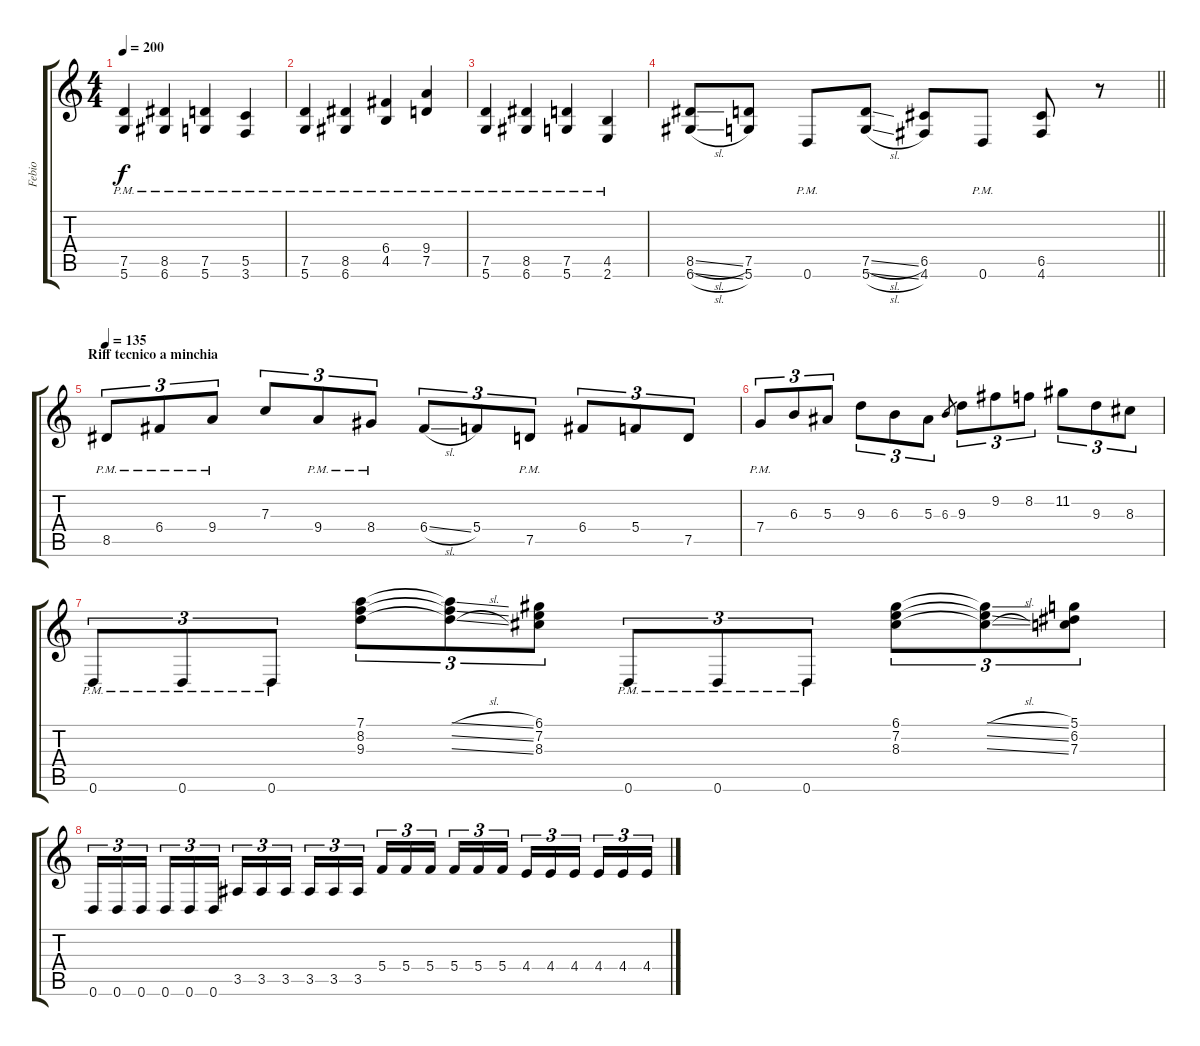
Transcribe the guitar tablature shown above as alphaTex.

\track ("Febio" "Febio") {instrument distortionguitar}
\staff {score tabs}
\tuning (D4 A3 F3 C3 G2 D2) {hide}
\ts (4 4)
\tempo 200
\clef g2
\ks c
(7.5{pm} 5.6{pm}).4{dy f} (8.5{pm} 6.6{pm}).4 (7.5{pm} 5.6{pm}).4 (5.5{pm} 3.6{pm}).4 |
(7.5{pm} 5.6{pm}).4 (8.5{pm} 6.6{pm}).4 (6.4{pm} 4.5{pm}).4 (9.4{pm} 7.5{pm}).4 |
(7.5{pm} 5.6{pm}).4 (8.5{pm} 6.6{pm}).4 (7.5{pm} 5.6{pm}).4 (4.5{pm} 2.6{pm}).4 |
\barLineRight lightlight
(8.5{sl} 6.6{sl}).8 (7.5 5.6).8 0.6{pm}.8 (7.5{sl} 5.6{sl}).8 (6.5 4.6).8 0.6{pm}.8 (6.5 4.6).8 r.8 |
\section ("" "Riff tecnico a minchia")
\tempo 135
8.5{pm}.8{tu (3 2)} 6.4{pm}.8{tu (3 2)} 9.4{pm}.8{tu (3 2)} 7.3.8{tu (3 2)} 9.4{pm}.8{tu (3 2)} 8.4{pm}.8{tu (3 2)} 6.4{sl}.8{tu (3 2)} 5.4.8{tu (3 2)} 7.5{pm}.8{tu (3 2)} 6.4.8{tu (3 2)} 5.4.8{tu (3 2)} 7.5.8{tu (3 2)} |
7.4{pm}.8{tu (3 2)} 6.3.8{tu (3 2)} 5.3.8{tu (3 2)} 9.3.8{tu (3 2)} 6.3.8{tu (3 2)} 5.3.8{tu (3 2)} 6.3.8{gr} 9.3.8{tu (3 2)} 9.2.8{tu (3 2)} 8.2.8{tu (3 2)} 11.2.8{tu (3 2)} 9.3.8{tu (3 2)} 8.3.8{tu (3 2)} |
0.6{pm}.8{tu (3 2)} 0.6{pm}.8{tu (3 2)} 0.6{pm}.8{tu (3 2)} (7.1 8.2 9.3).8{tu (3 2)} (7.1{sl t} 8.2{sl t} 9.3{sl t}).8{tu (3 2)} (6.1 7.2 8.3).8{tu (3 2)} 0.6{pm}.8{tu (3 2)} 0.6{pm}.8{tu (3 2)} 0.6{pm}.8{tu (3 2)} (6.1 7.2 8.3).8{tu (3 2)} (6.1{sl t} 7.2{sl t} 8.3{sl t}).8{tu (3 2)} (5.1 6.2 7.3).8{tu (3 2)} |
0.6.16{tu (3 2)} 0.6.16{tu (3 2)} 0.6.16{tu (3 2) beam splitsecondary} 0.6.16{tu (3 2)} 0.6.16{tu (3 2)} 0.6.16{tu (3 2)} 3.5.16{tu (3 2)} 3.5.16{tu (3 2)} 3.5.16{tu (3 2) beam splitsecondary} 3.5.16{tu (3 2)} 3.5.16{tu (3 2)} 3.5.16{tu (3 2)} 5.4.16{tu (3 2)} 5.4.16{tu (3 2)} 5.4.16{tu (3 2) beam splitsecondary} 5.4.16{tu (3 2)} 5.4.16{tu (3 2)} 5.4.16{tu (3 2)} 4.4.16{tu (3 2)} 4.4.16{tu (3 2)} 4.4.16{tu (3 2) beam splitsecondary} 4.4.16{tu (3 2)} 4.4.16{tu (3 2)} 4.4.16{tu (3 2)}
